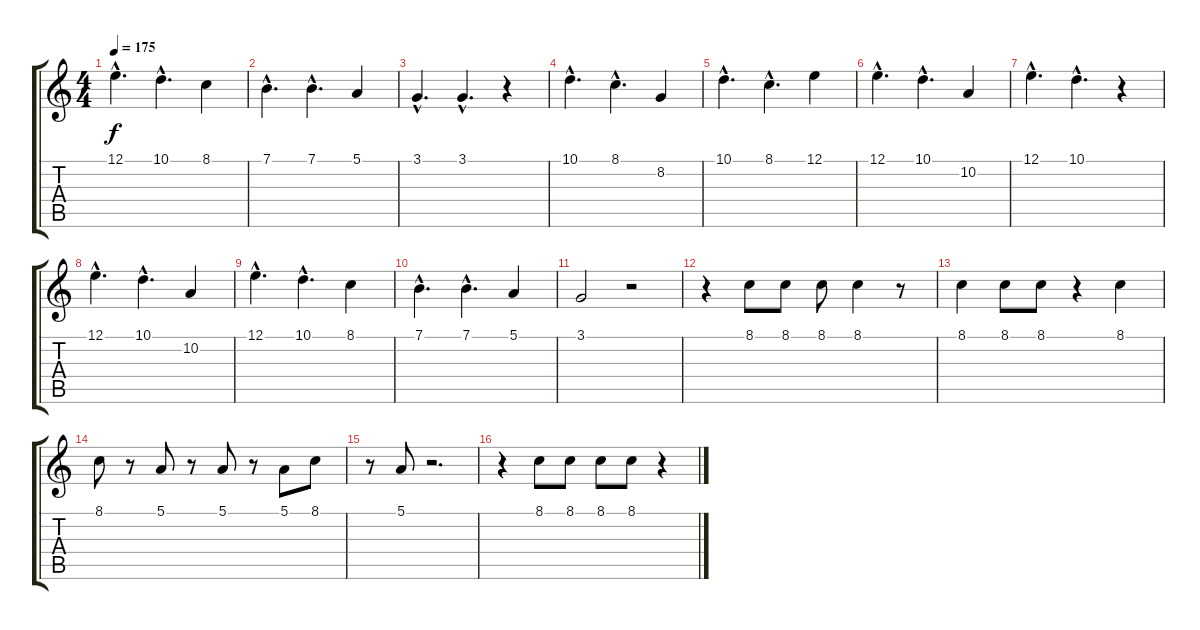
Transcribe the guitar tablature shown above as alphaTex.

\track "" {instrument fx5brightness}
\staff {score tabs}
\tuning (E4 B3 G3 D3 A2 E2) {hide}
\ts (4 4)
\tempo 175
\clef g2
\ks c
12.1{hac}.4{d dy f} 10.1{hac}.4{d} 8.1.4 |
7.1{hac}.4{d} 7.1{hac}.4{d} 5.1.4 |
3.1{hac}.4{d} 3.1{hac}.4{d} r.4 |
10.1{hac}.4{d} 8.1{hac}.4{d} 8.2.4 |
10.1{hac}.4{d} 8.1{hac}.4{d} 12.1.4 |
12.1{hac}.4{d} 10.1{hac}.4{d} 10.2.4 |
12.1{hac}.4{d} 10.1{hac}.4{d} r.4 |
12.1{hac}.4{d} 10.1{hac}.4{d} 10.2.4 |
12.1{hac}.4{d} 10.1{hac}.4{d} 8.1.4 |
7.1{hac}.4{d} 7.1{hac}.4{d} 5.1.4 |
3.1.2 r.2 |
r.4 8.1.8 8.1.8 8.1.8 8.1.4 r.8 |
8.1.4 8.1.8 8.1.8 r.4 8.1.4 |
8.1.8 r.8 5.1.8 r.8 5.1.8 r.8 5.1.8 8.1.8 |
r.8 5.1.8 r.2{d} |
r.4 8.1.8 8.1.8 8.1.8 8.1.8 r.4
